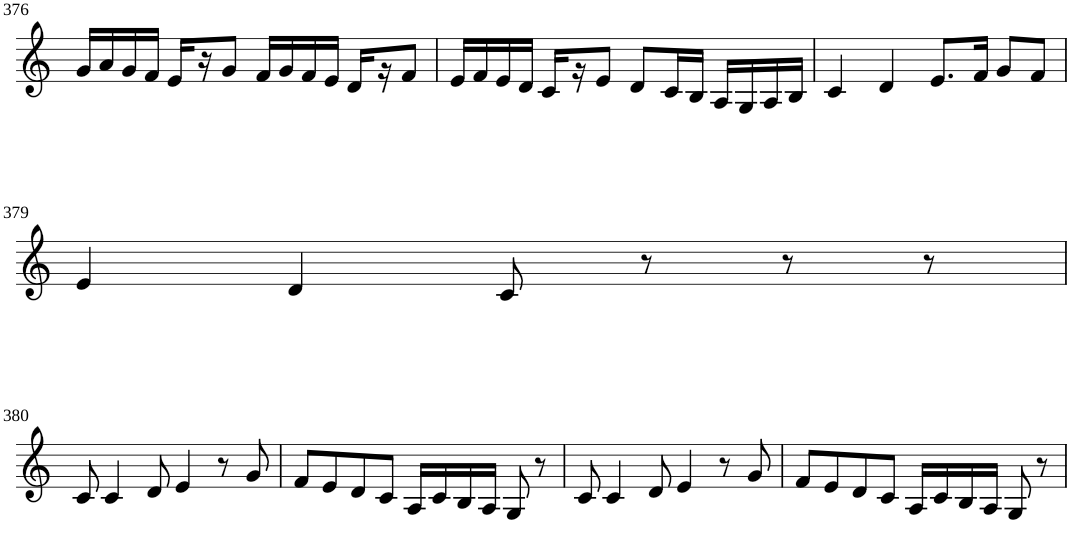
**kern
*part1
*staff1
*I"Violin
!!LO:PB:g=z
*clefG2
*k[]
*M4/4
=376
16g/LL
16a/
16g/
16f/JJ
16e/LL
16r
8g/J
16f/LL
16g/
16f/
16e/JJ
16d/LL
16r
8f/J
=377
16e/LL
16f/
16e/
16d/JJ
16c/LL
16r
8e/J
8d/L
16c/L
16B/JJ
16A/LL
16G/
16A/
16B/JJ
=378
4c/
4d/
8.e/L
16f/Jk
8g/L
8f/J
!!LO:LB:g=z
=379
4e/
4d/
8c/
8r
8r
8r
!!LO:LB:g=z
=380
8c/
4c/
8d/
4e/
8r
8g/
=381
8f/L
8e/
8d/
8c/J
16A/LL
16c/
16B/
16A/JJ
8G/
8r
=382
8c/
4c/
8d/
4e/
8r
8g/
=383
8f/L
8e/
8d/
8c/J
16A/LL
16c/
16B/
16A/JJ
8G/
8r
=
*-
